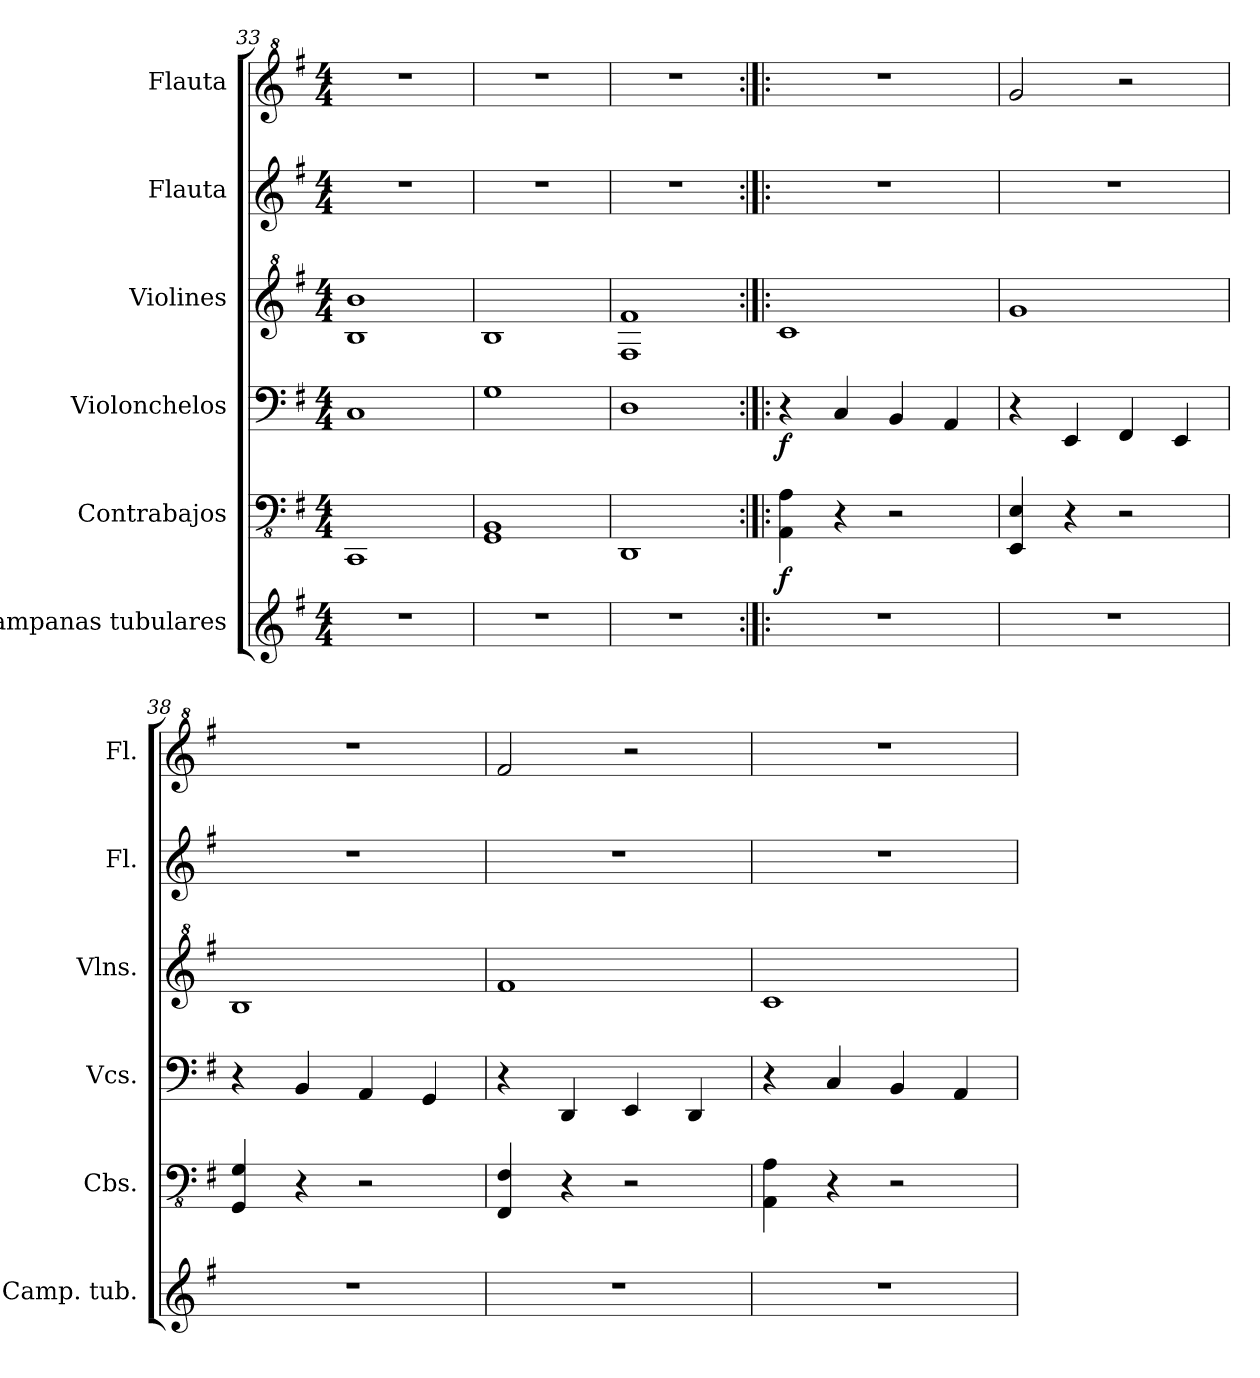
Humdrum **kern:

**kern	**kern	**dynam	**kern	**dynam	**kern	**kern	**kern
*part6	*part5	*part5	*part4	*part4	*part3	*part2	*part1
*staff6	*staff5	*staff5	*staff4	*staff4	*staff3	*staff2	*staff1
*I"Campanas tubulares	*I"Contrabajos	*	*I"Violonchelos	*	*I"Violines	*I"Flauta	*I"Flauta
*I'Camp. tub.	*I'Cbs.	*	*I'Vcs.	*	*I'Vlns.	*I'Fl.	*I'Fl.
*clefG2	*clefFv4	*	*clefF4	*	*clefG^2	*clefG2	*clefG^2
*k[f#]	*k[f#]	*	*k[f#]	*	*k[f#]	*k[f#]	*k[f#]
*M4/4	*M4/4	*	*M4/4	*	*M4/4	*M4/4	*M4/4
=33	=33	=33	=33	=33	=33	=33	=33
1r	1CCC	.	1C	.	1b 1bb	1r	1r
!!LO:PB:g=z
=34	=34	=34	=34	=34	=34	=34	=34
1r	1GGG 1BBB	.	1G	.	1b	1r	1r
=35	=35	=35	=35	=35	=35	=35	=35
1r	1DDD	.	1D	.	1f# 1ff#	1r	1r
=36:|!|:	=36:|!|:	=36:|!|:	=36:|!|:	=36:|!|:	=36:|!|:	=36:|!|:	=36:|!|:
!	!	!LO:DY:b	!	!LO:DY:b	!	!	!
1r	4AAA\ 4AA\	f	4r	f	1cc	1r	1r
.	4r	.	4C/	.	.	.	.
.	2r	.	4BB/	.	.	.	.
.	.	.	4AA/	.	.	.	.
=37	=37	=37	=37	=37	=37	=37	=37
1r	4EEE/ 4EE/	.	4r	.	1gg	1r	2gg/
.	4r	.	4EE/	.	.	.	.
.	2r	.	4FF#/	.	.	.	2r
.	.	.	4EE/	.	.	.	.
=38	=38	=38	=38	=38	=38	=38	=38
1r	4GGG/ 4GG/	.	4r	.	1b	1r	1r
.	4r	.	4BB/	.	.	.	.
.	2r	.	4AA/	.	.	.	.
.	.	.	4GG/	.	.	.	.
=39	=39	=39	=39	=39	=39	=39	=39
1r	4FFF#/ 4FF#/	.	4r	.	1ff#	1r	2ff#/
.	4r	.	4DD/	.	.	.	.
.	2r	.	4EE/	.	.	.	2r
.	.	.	4DD/	.	.	.	.
=40	=40	=40	=40	=40	=40	=40	=40
1r	4AAA\ 4AA\	.	4r	.	1cc	1r	1r
.	4r	.	4C/	.	.	.	.
.	2r	.	4BB/	.	.	.	.
.	.	.	4AA/	.	.	.	.
=	=	=	=	=	=	=	=
*-	*-	*-	*-	*-	*-	*-	*-
